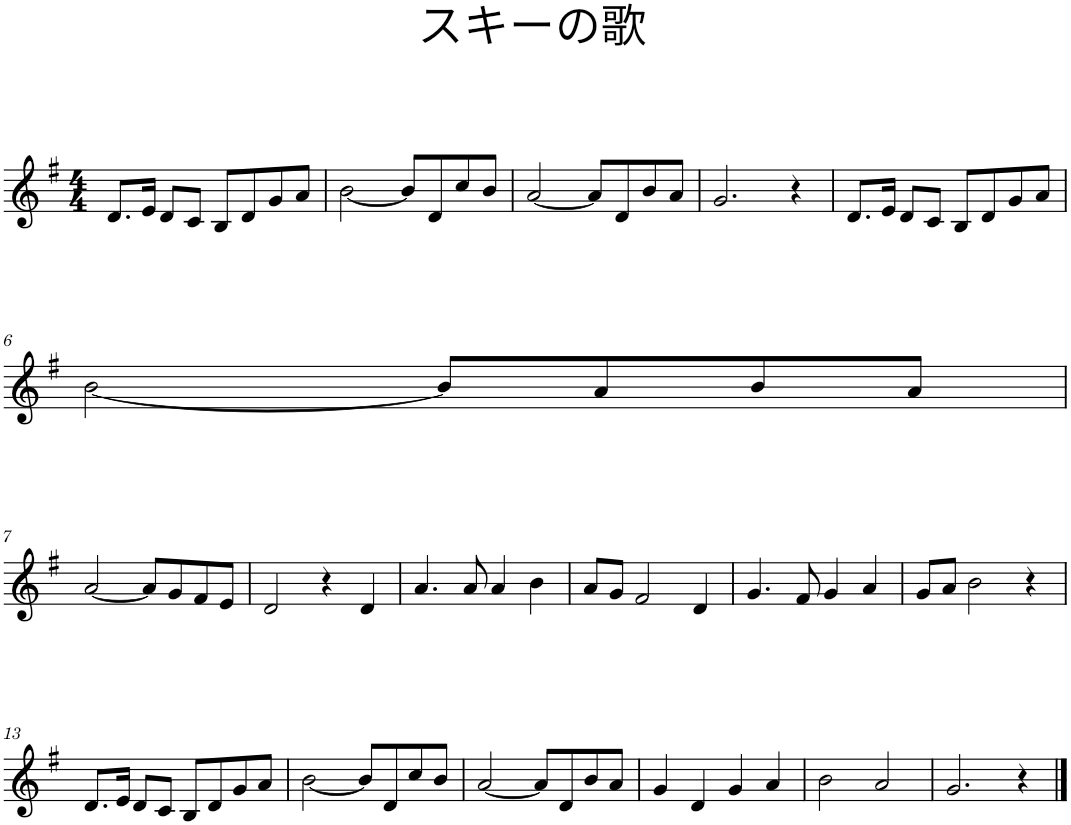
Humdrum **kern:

**kern
*part1
*staff1
*I"Piano
*I'Pno.
*clefG2
*k[f#]
*M4/4
=1
8.d/L
16e/Jk
8d/L
8c/J
8B/L
8d/
8g/
8a/J
=2
[<2b\
8b/L]
8d/
8cc/
8b/J
=3
[<2a/
8a/L]
8d/
8b/
8a/J
=4
2.g/
4r
=5
8.d/L
16e/Jk
8d/L
8c/J
8B/L
8d/
8g/
8a/J
!!LO:LB:g=z
=6
[<2b\
8b/L]
8a/
8b/
8a/J
!!LO:LB:g=z
=7
[<2a/
8a/L]
8g/
8f#/
8e/J
=8
2d/
4r
4d/
=9
4.a/
8a/
4a/
4b\
=10
8a/L
8g/J
2f#/
4d/
=11
4.g/
8f#/
4g/
4a/
=12
8g/L
8a/J
2b\
4r
!!LO:LB:g=z
=13
8.d/L
16e/Jk
8d/L
8c/J
8B/L
8d/
8g/
8a/J
=14
[<2b\
8b/L]
8d/
8cc/
8b/J
=15
[<2a/
8a/L]
8d/
8b/
8a/J
=16
4g/
4d/
4g/
4a/
=17
2b\
2a/
=18
2.g/
4r
==
*-
